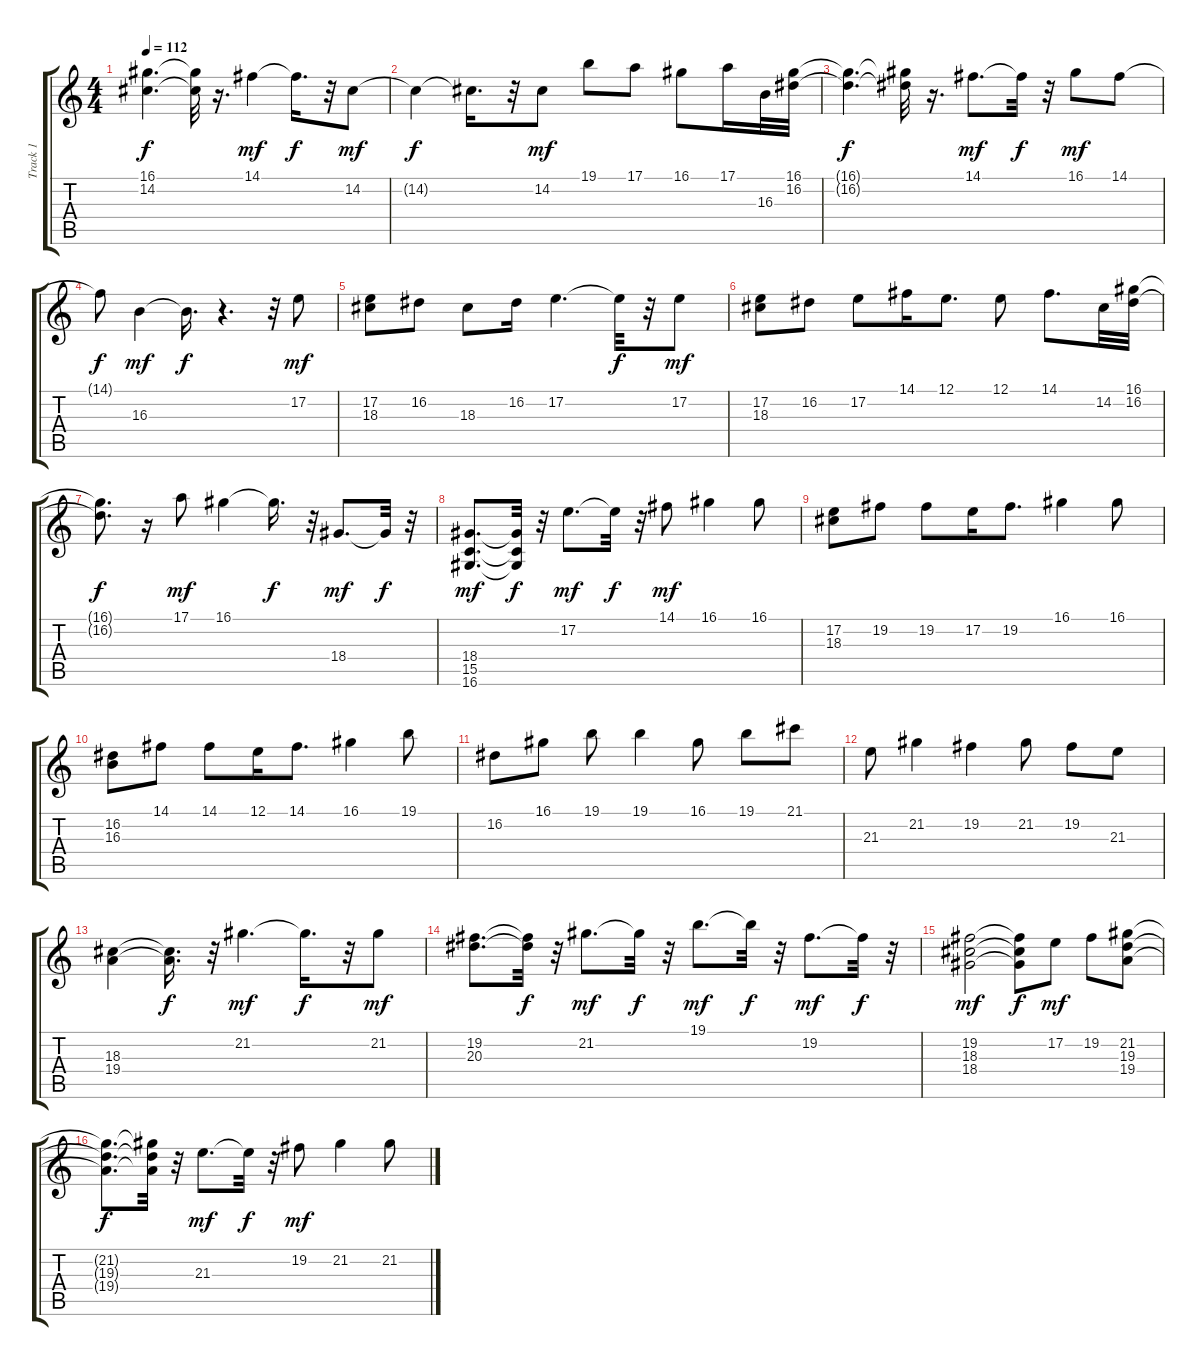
\track ("Track 1" "Track 1") {instrument acousticgrandpiano}
\staff {score tabs}
\tuning (E4 B3 G3 D3 A2 E2) {hide}
\ts (4 4)
\tempo 112
\clef g2
\ks c
(16.1{t} 14.2{t}).4{d dy f} (16.1{t} 14.2{t}).32 r.16{d} 14.1.4{dy mf} 14.1{t}.16{d dy f} r.32 14.2.8{dy mf} |
14.2{t}.4{dy f} 14.2{t}.16{d} r.32 14.2.8{dy mf} 19.1.8 17.1.8 16.1.8 17.1.16 16.3.32 (16.1 16.2).32 |
(16.1{t} 16.2{t}).4{d dy f} (16.1{t} 16.2{t}).32 r.16{d} 14.1.8{d dy mf} 14.1{t}.32{dy f} r.32 16.1.8{dy mf} 14.1.8 |
14.1{t}.8{dy f} 16.3.4{dy mf} 16.3{t}.16{d dy f} r.4{d} r.32 17.2.8{dy mf} |
(17.2 18.3).8 16.2.8 18.3.8 16.2.16 17.2.4{d} 17.2{t}.32{dy f} r.32 17.2.8{dy mf} |
(17.2 18.3).8 16.2.8 17.2.8 14.1.16 12.1.8{d} 12.1.8 14.1.8{d} 14.2.32 (16.1 16.2).32 |
(16.1{t} 16.2{t}).8{d dy f} r.16 17.1.8{dy mf} 16.1.4 16.1{t}.16{d dy f} r.32 18.4.8{d dy mf} 18.4{t}.32{dy f} r.32 |
(18.4 15.5 16.6).8{d dy mf} (18.4{t} 15.5{t} 16.6{t}).32{dy f} r.32 17.2.8{d dy mf} 17.2{t}.32{dy f} r.32 14.1.8{dy mf} 16.1.4 16.1.8 |
(17.2 18.3).8 19.2.8 19.2.8 17.2.16 19.2.8{d} 16.1.4 16.1.8 |
(16.2 16.3).8 14.1.8 14.1.8 12.1.16 14.1.8{d} 16.1.4 19.1.8 |
16.2.8 16.1.8 19.1.8 19.1.4 16.1.8 19.1.8 21.1.8 |
21.3.8 21.2.4 19.2.4 21.2.8 19.2.8 21.3.8 |
(18.3 19.4).4 (18.3{t} 19.4{t}).16{d dy f} r.32 21.2.4{d dy mf} 21.2{t}.16{d dy f} r.32 21.2.8{dy mf} |
(19.2 20.3).8{d} (19.2{t} 20.3{t}).32{dy f} r.32 21.2.8{d dy mf} 21.2{t}.32{dy f} r.32 19.1.8{d dy mf} 19.1{t}.32{dy f} r.32 19.2.8{d dy mf} 19.2{t}.32{dy f} r.32 |
(19.2 18.3 18.4).2{dy mf} (19.2{t} 18.3{t} 18.4{t}).8{dy f} 17.2.8{dy mf} 19.2.8 (21.2 19.3 19.4).8 |
(21.2{t} 19.3{t} 19.4{t}).8{d dy f} (21.2{t} 19.3{t} 19.4{t}).32 r.32 21.3.8{d dy mf} 21.3{t}.32{dy f} r.32 19.2.8{dy mf} 21.2.4 21.2.8
